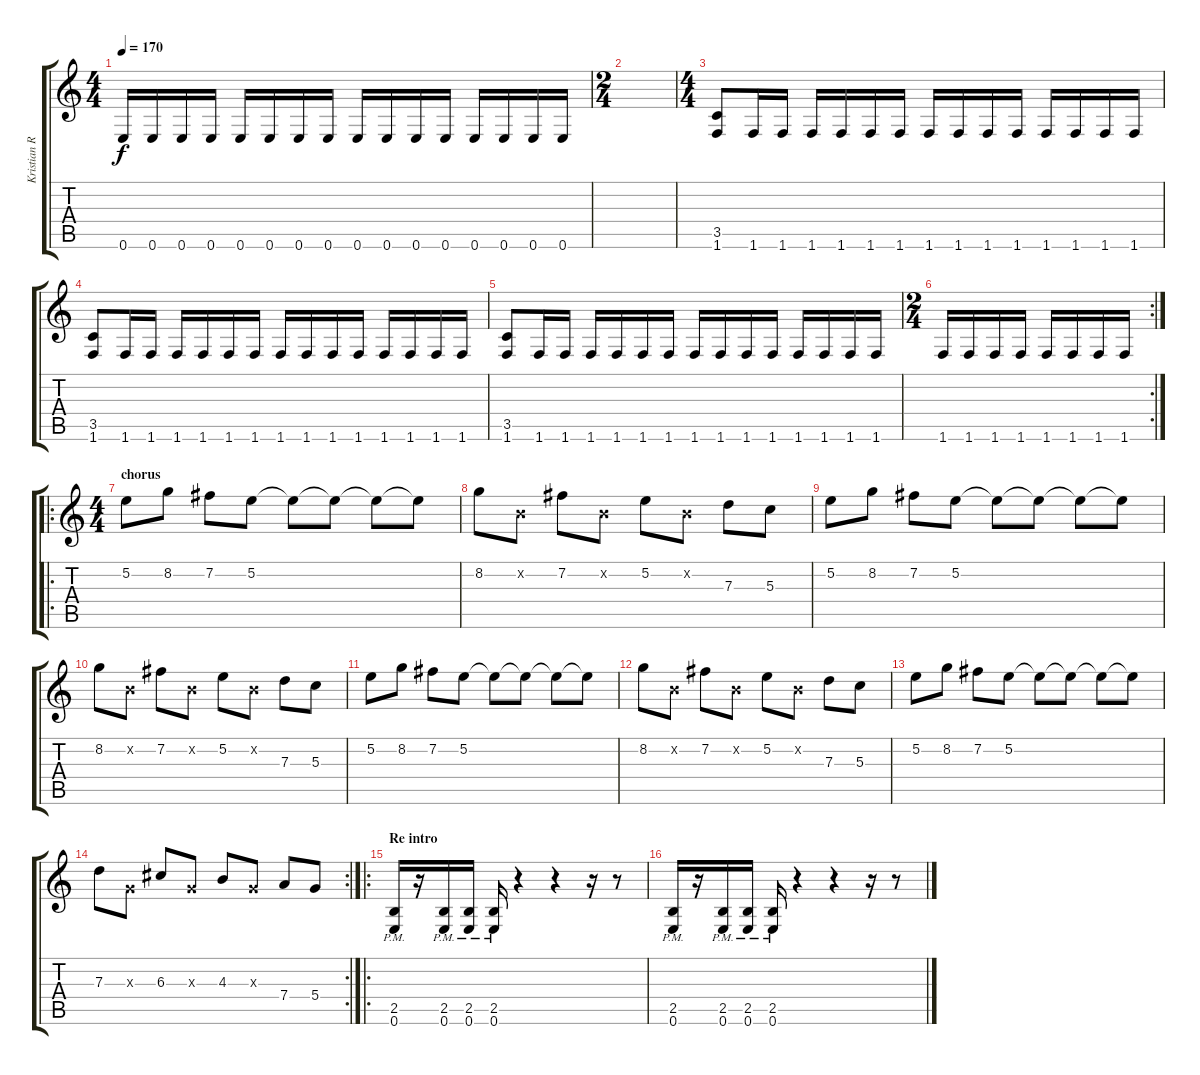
\track ("Kristian Ranta" "Kristian R") {instrument distortionguitar}
\staff {score tabs}
\tuning (E4 B3 G3 D3 A2 E2) {hide}
\ts (4 4)
\tempo 170
\clef g2
\ks c
0.6.16{dy f} 0.6.16 0.6.16 0.6.16 0.6.16 0.6.16 0.6.16 0.6.16 0.6.16 0.6.16 0.6.16 0.6.16 0.6.16 0.6.16 0.6.16 0.6.16 |
\ts (2 4)
|
\ts (4 4)
(3.5 1.6).8 1.6.16 1.6.16 1.6.16 1.6.16 1.6.16 1.6.16 1.6.16 1.6.16 1.6.16 1.6.16 1.6.16 1.6.16 1.6.16 1.6.16 |
(3.5 1.6).8 1.6.16 1.6.16 1.6.16 1.6.16 1.6.16 1.6.16 1.6.16 1.6.16 1.6.16 1.6.16 1.6.16 1.6.16 1.6.16 1.6.16 |
(3.5 1.6).8 1.6.16 1.6.16 1.6.16 1.6.16 1.6.16 1.6.16 1.6.16 1.6.16 1.6.16 1.6.16 1.6.16 1.6.16 1.6.16 1.6.16 |
\rc 2
\ts (2 4)
1.6.16 1.6.16 1.6.16 1.6.16 1.6.16 1.6.16 1.6.16 1.6.16 |
\ro
\ts (4 4)
\section ("" "chorus")
5.2.8 8.2.8 7.2.8 5.2.8 5.2{t}.8 5.2{t}.8 5.2{t}.8 5.2{t}.8 |
8.2.8 0.2{x}.8 7.2.8 0.2{x}.8 5.2.8 0.2{x}.8 7.3.8 5.3.8 |
5.2.8 8.2.8 7.2.8 5.2.8 5.2{t}.8 5.2{t}.8 5.2{t}.8 5.2{t}.8 |
8.2.8 0.2{x}.8 7.2.8 0.2{x}.8 5.2.8 0.2{x}.8 7.3.8 5.3.8 |
5.2.8 8.2.8 7.2.8 5.2.8 5.2{t}.8 5.2{t}.8 5.2{t}.8 5.2{t}.8 |
8.2.8 0.2{x}.8 7.2.8 0.2{x}.8 5.2.8 0.2{x}.8 7.3.8 5.3.8 |
5.2.8 8.2.8 7.2.8 5.2.8 5.2{t}.8 5.2{t}.8 5.2{t}.8 5.2{t}.8 |
\rc 2
7.3.8 0.3{x}.8 6.3.8 0.3{x}.8 4.3.8 0.3{x}.8 7.4.8 5.4.8 |
\ro
\section ("" "Re intro")
(2.5{pm} 0.6{pm}).16 r.16 (2.5{pm} 0.6{pm}).16 (2.5{pm} 0.6{pm}).16 (2.5{pm} 0.6{pm}).16 r.4 r.4 r.16 r.8 |
(2.5{pm} 0.6{pm}).16 r.16 (2.5{pm} 0.6{pm}).16 (2.5{pm} 0.6{pm}).16 (2.5{pm} 0.6{pm}).16 r.4 r.4 r.16 r.8
